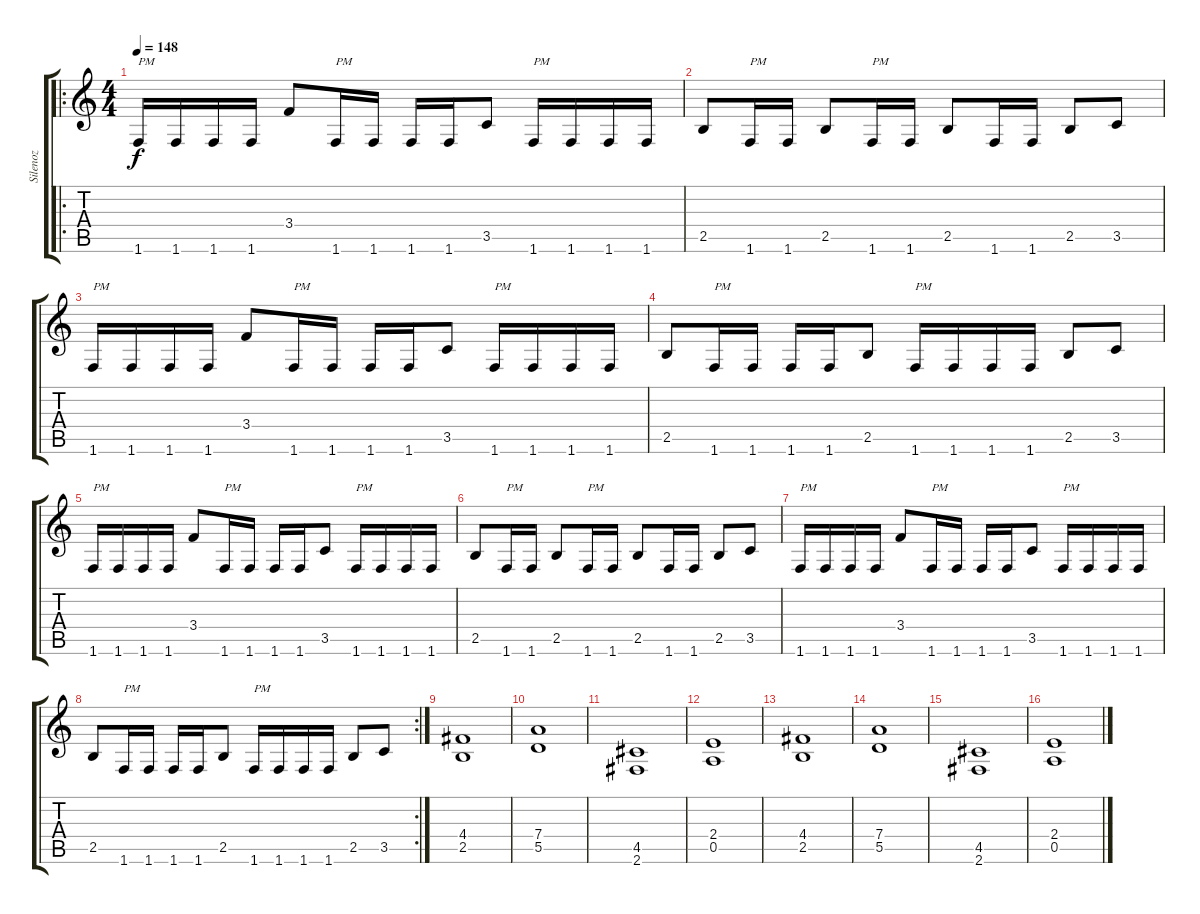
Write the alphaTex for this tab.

\track ("Silenoz" "Silenoz") {instrument distortionguitar}
\staff {score tabs}
\tuning (E4 B3 G3 D3 A2 E2) {hide}
\ro
\ts (4 4)
\tempo 148
\clef g2
\ks c
1.6.16{txt "PM" dy f} 1.6.16 1.6.16 1.6.16 3.4.8 1.6.16{txt "PM"} 1.6.16 1.6.16 1.6.16 3.5.8 1.6.16{txt "PM"} 1.6.16 1.6.16 1.6.16 |
2.5.8 1.6.16{txt "PM"} 1.6.16 2.5.8 1.6.16{txt "PM"} 1.6.16 2.5.8 1.6.16 1.6.16 2.5.8 3.5.8 |
1.6.16{txt "PM"} 1.6.16 1.6.16 1.6.16 3.4.8 1.6.16{txt "PM"} 1.6.16 1.6.16 1.6.16 3.5.8 1.6.16{txt "PM"} 1.6.16 1.6.16 1.6.16 |
2.5.8 1.6.16{txt "PM"} 1.6.16 1.6.16 1.6.16 2.5.8 1.6.16{txt "PM"} 1.6.16 1.6.16 1.6.16 2.5.8 3.5.8 |
1.6.16{txt "PM"} 1.6.16 1.6.16 1.6.16 3.4.8 1.6.16{txt "PM"} 1.6.16 1.6.16 1.6.16 3.5.8 1.6.16{txt "PM"} 1.6.16 1.6.16 1.6.16 |
2.5.8 1.6.16{txt "PM"} 1.6.16 2.5.8 1.6.16{txt "PM"} 1.6.16 2.5.8 1.6.16 1.6.16 2.5.8 3.5.8 |
1.6.16{txt "PM"} 1.6.16 1.6.16 1.6.16 3.4.8 1.6.16{txt "PM"} 1.6.16 1.6.16 1.6.16 3.5.8 1.6.16{txt "PM"} 1.6.16 1.6.16 1.6.16 |
\rc 2
2.5.8 1.6.16{txt "PM"} 1.6.16 1.6.16 1.6.16 2.5.8 1.6.16{txt "PM"} 1.6.16 1.6.16 1.6.16 2.5.8 3.5.8 |
(4.4 2.5).1 |
(7.4 5.5).1 |
(4.5 2.6).1 |
(2.4 0.5).1 |
(4.4 2.5).1 |
(7.4 5.5).1 |
(4.5 2.6).1 |
(2.4 0.5).1
